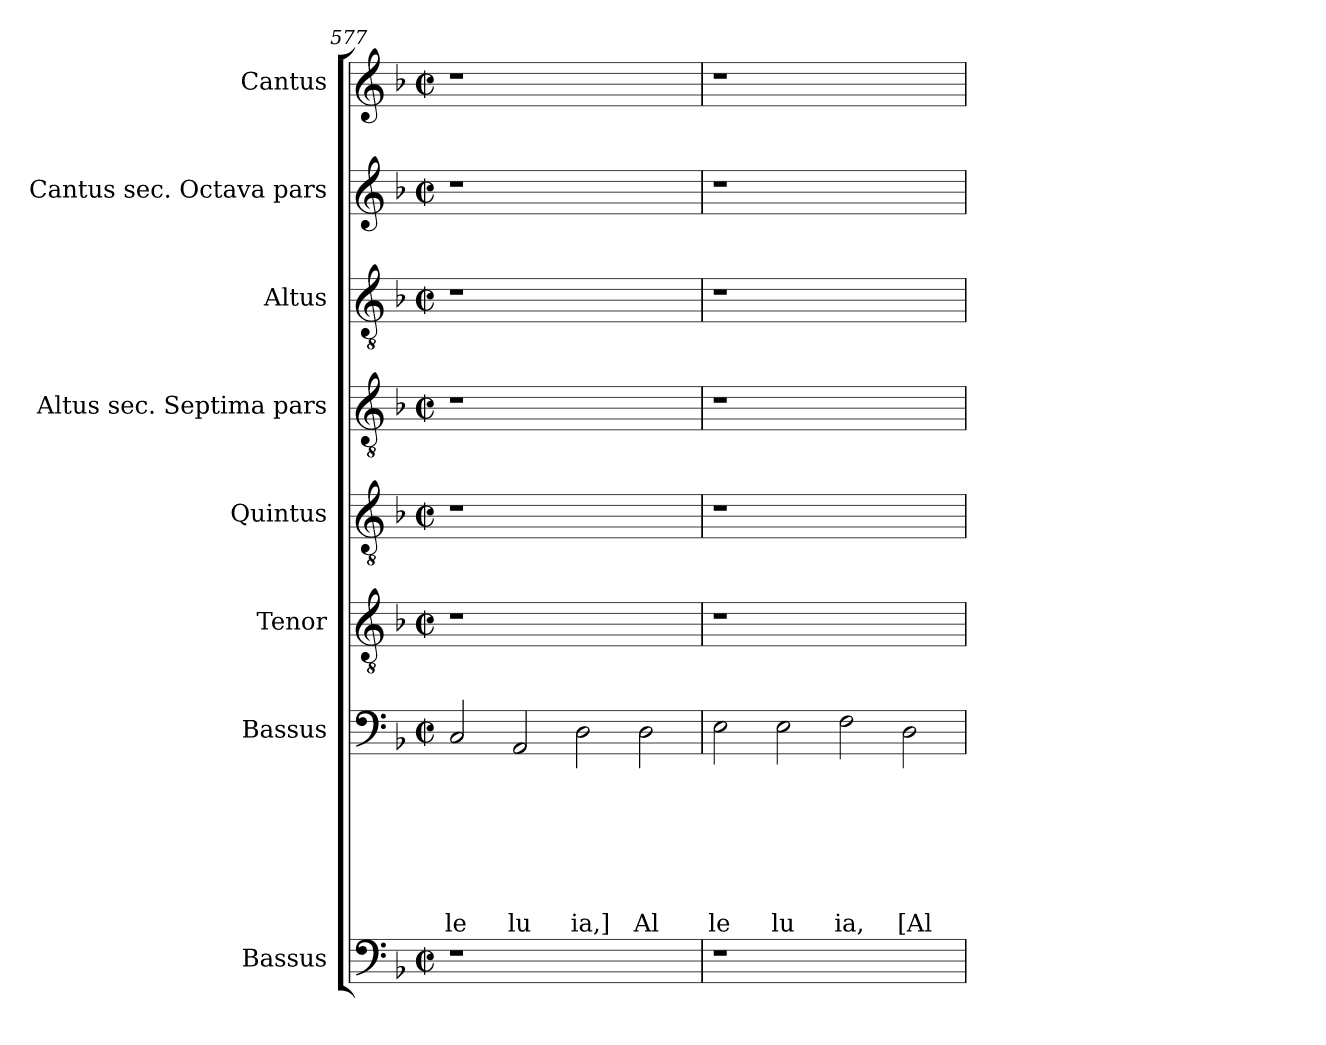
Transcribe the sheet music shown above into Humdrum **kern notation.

**kern	**kern	**text	**text	**text	**text	**text	**text	**text	**kern	**kern	**kern	**kern	**kern	**kern
*part8	*part7	*part7	*part7	*part7	*part7	*part7	*part7	*part7	*part6	*part5	*part4	*part3	*part2	*part1
*staff8	*staff7	*staff7	*staff7	*staff7	*staff7	*staff7	*staff7	*staff7	*staff6	*staff5	*staff4	*staff3	*staff2	*staff1
*I"Bassus	*I"Bassus	*	*	*	*	*	*	*	*I"Tenor	*I"Quintus	*I"Altus sec. Septima pars	*I"Altus	*I"Cantus sec. Octava pars	*I"Cantus
*	*I'Bassus	*	*	*	*	*	*	*	*I'Tenor	*I'Quintus	*	*I'Altus	*	*I'Cantus
*clefF4	*clefF4	*	*	*	*	*	*	*	*clefGv2	*clefGv2	*clefGv2	*clefGv2	*clefG2	*clefG2
*k[b-]	*k[b-]	*	*	*	*	*	*	*	*k[b-]	*k[b-]	*k[b-]	*k[b-]	*k[b-]	*k[b-]
*F:	*F:	*	*	*	*	*	*	*	*F:	*F:	*F:	*F:	*F:	*F:
*M2/2	*M2/2	*	*	*	*	*	*	*	*M2/2	*M2/2	*M2/2	*M2/2	*M2/2	*M2/2
*met(c|)	*met(c|)	*	*	*	*	*	*	*	*met(c|)	*met(c|)	*met(c|)	*met(c|)	*met(c|)	*met(c|)
=577	=577	=577	=577	=577	=577	=577	=577	=577	=577	=577	=577	=577	=577	=577
!	!	!	!	!	!	!	!	!LO:LY:b	!	!	!	!	!	!
1r	2C/	.	.	.	.	.	.	le	1r	1r	1r	1r	1r	1r
!	!	!	!	!	!	!	!	!LO:LY:b	!	!	!	!	!	!
.	2AA/	.	.	.	.	.	.	lu	.	.	.	.	.	.
!	!	!	!	!	!	!	!	!LO:LY:b	!	!	!	!	!	!
1ryy	2D\	.	.	.	.	.	.	ia,]	1ryy	1ryy	1ryy	1ryy	1ryy	1ryy
!	!	!	!	!	!	!	!	!LO:LY:b	!	!	!	!	!	!
.	2D\	.	.	.	.	.	.	Al	.	.	.	.	.	.
=578	=578	=578	=578	=578	=578	=578	=578	=578	=578	=578	=578	=578	=578	=578
!	!	!	!	!	!	!	!	!LO:LY:b	!	!	!	!	!	!
1r	2E\	.	.	.	.	.	.	le	1r	1r	1r	1r	1r	1r
!	!	!	!	!	!	!	!	!LO:LY:b	!	!	!	!	!	!
.	2E\	.	.	.	.	.	.	lu	.	.	.	.	.	.
!	!	!	!	!	!	!	!	!LO:LY:b	!	!	!	!	!	!
1ryy	2F\	.	.	.	.	.	.	ia,	1ryy	1ryy	1ryy	1ryy	1ryy	1ryy
!	!	!	!	!	!	!	!	!LO:LY:b	!	!	!	!	!	!
.	2D\	.	.	.	.	.	.	[Al	.	.	.	.	.	.
=	=	=	=	=	=	=	=	=	=	=	=	=	=	=
*-	*-	*-	*-	*-	*-	*-	*-	*-	*-	*-	*-	*-	*-	*-
